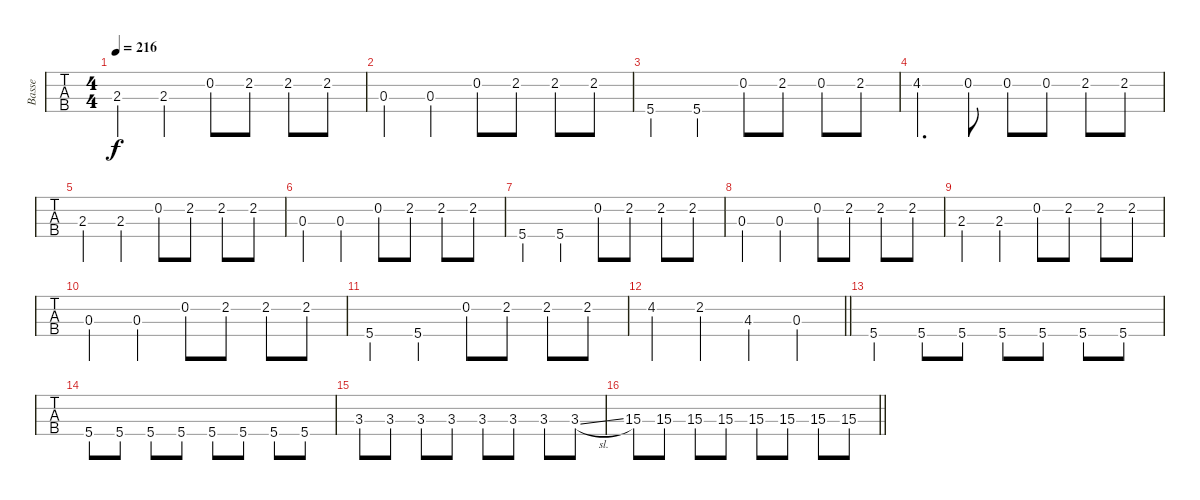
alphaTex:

\track ("Basse" "Basse") {instrument electricbassfinger}
\staff {tabs}
\tuning (G2 D2 A1 D1) {hide}
\ts (4 4)
\tempo 216
\clef f4
\ks c
2.3.4{dy f} 2.3.4 0.2.8 2.2.8 2.2.8 2.2.8 |
0.3.4 0.3.4 0.2.8 2.2.8 2.2.8 2.2.8 |
5.4.4 5.4.4 0.2.8 2.2.8 0.2.8 2.2.8 |
4.2.4{d} 0.2.8 0.2.8 0.2.8 2.2.8 2.2.8 |
2.3.4 2.3.4 0.2.8 2.2.8 2.2.8 2.2.8 |
0.3.4 0.3.4 0.2.8 2.2.8 2.2.8 2.2.8 |
5.4.4 5.4.4 0.2.8 2.2.8 2.2.8 2.2.8 |
0.3.4 0.3.4 0.2.8 2.2.8 2.2.8 2.2.8 |
2.3.4 2.3.4 0.2.8 2.2.8 2.2.8 2.2.8 |
0.3.4 0.3.4 0.2.8 2.2.8 2.2.8 2.2.8 |
5.4.4 5.4.4 0.2.8 2.2.8 2.2.8 2.2.8 |
\barLineRight lightlight
4.2.4 2.2.4 4.3.4 0.3.4 |
5.4.4 5.4.8 5.4.8 5.4.8 5.4.8 5.4.8 5.4.8 |
5.4.8 5.4.8 5.4.8 5.4.8 5.4.8 5.4.8 5.4.8 5.4.8 |
3.3.8 3.3.8 3.3.8 3.3.8 3.3.8 3.3.8 3.3.8 3.3{sl}.8 |
\barLineRight lightlight
15.3.8 15.3.8 15.3.8 15.3.8 15.3.8 15.3.8 15.3.8 15.3.8
